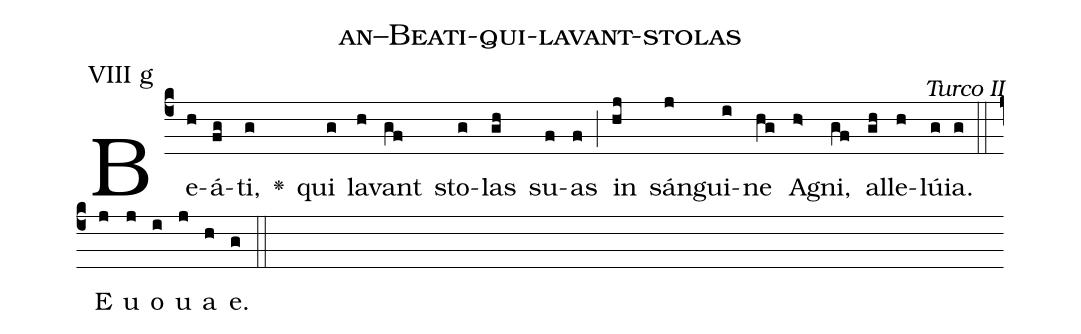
name: an--Beati-qui-lavant-stolas;
commentary: Turco II;
annotation: VIII g;
%%
(c4) Be(h)á(fg)ti,(g) <v>\greheightstar</v>() qui(g) la(h)vant(gf) sto(g)las(gh) su(f)as(f) (;) in(hj) sán(j)gui(i)ne(hg) A(h>)gni,(gf) al(gh)le(h)lú(g)ia.(g) (::)
E(j) u(j) o(i) u(j) a(h) e.(g) (::)
